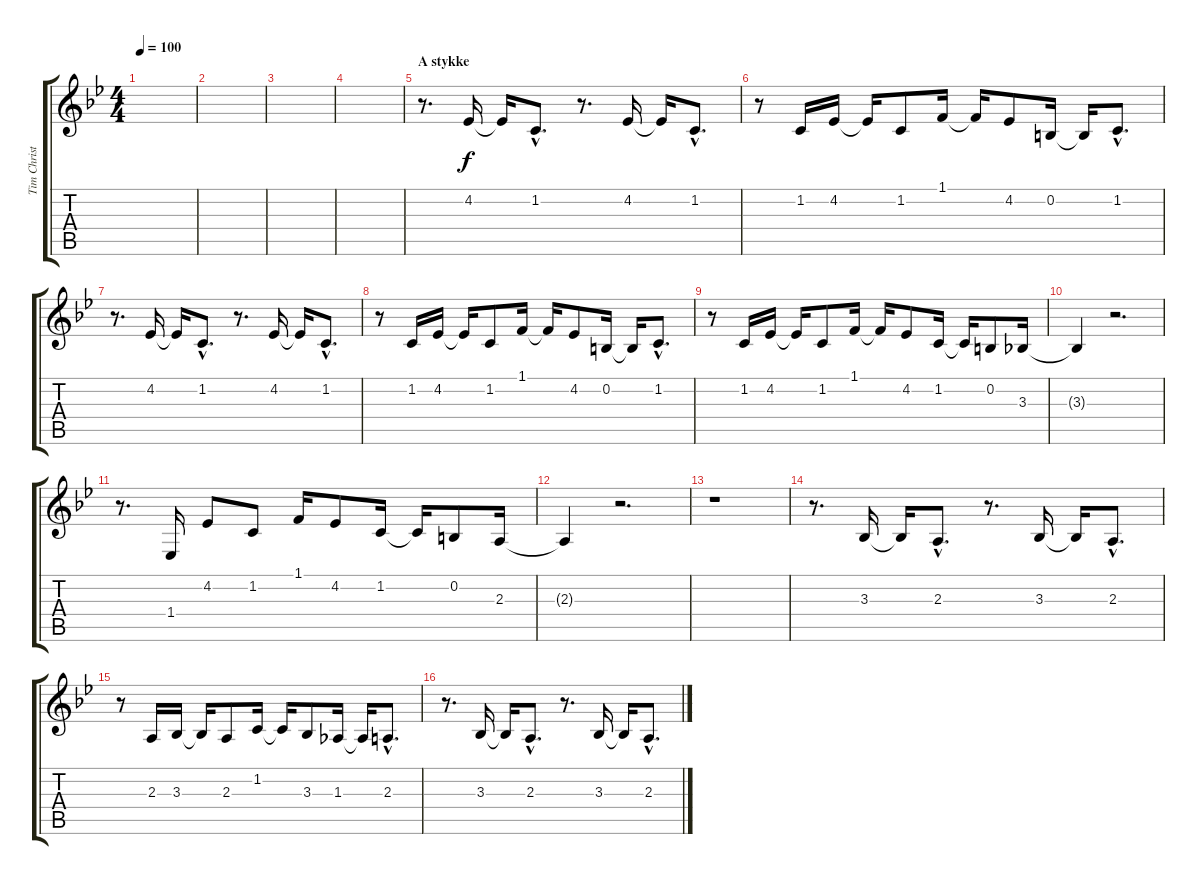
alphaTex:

\track ("Tim Christensen (Vocal)" "Tim Christ") {instrument synthvoice}
\staff {score tabs}
\tuning (E4 B3 G3 D3 A2 E2) {hide}
\ts (4 4)
\tempo 100
\clef g2
\ks bb
|
|
|
|
\section ("" "A stykke")
r.8{d} 4.2.16 4.2{t}.16 1.2{hac}.8{d} r.8{d} 4.2.16 4.2{t}.16 1.2{hac}.8{d} |
r.8 1.2.16 4.2.16 4.2{t}.16 1.2.8 1.1.16 1.1{t}.16 4.2.8 0.2.16 0.2{t}.16 1.2{hac}.8{d} |
r.8{d} 4.2.16 4.2{t}.16 1.2{hac}.8{d} r.8{d} 4.2.16 4.2{t}.16 1.2{hac}.8{d} |
r.8 1.2.16 4.2.16 4.2{t}.16 1.2.8 1.1.16 1.1{t}.16 4.2.8 0.2.16 0.2{t}.16 1.2{hac}.8{d} |
r.8 1.2.16 4.2.16 4.2{t}.16 1.2.8 1.1.16 1.1{t}.16 4.2.8 1.2.16 1.2{t}.16 0.2.8 3.3.16 |
3.3{t}.4 r.2{d} |
r.8{d} 1.4.16 4.2.8 1.2.8 1.1.16 4.2.8 1.2.16 1.2{t}.16 0.2.8 2.3.16 |
2.3{t}.4 r.2{d} |
r.1 |
r.8{d instrument mutedtrumpet} 3.3.16 3.3{t}.16 2.3{hac}.8{d} r.8{d} 3.3.16 3.3{t}.16 2.3{hac}.8{d} |
r.8 2.3.16 3.3.16 3.3{t}.16 2.3.8 1.2.16 1.2{t}.16 3.3.8 1.3.16 1.3{t}.16 2.3{hac}.8{d} |
r.8{d} 3.3.16 3.3{t}.16 2.3{hac}.8{d} r.8{d} 3.3.16 3.3{t}.16 2.3{hac}.8{d}
